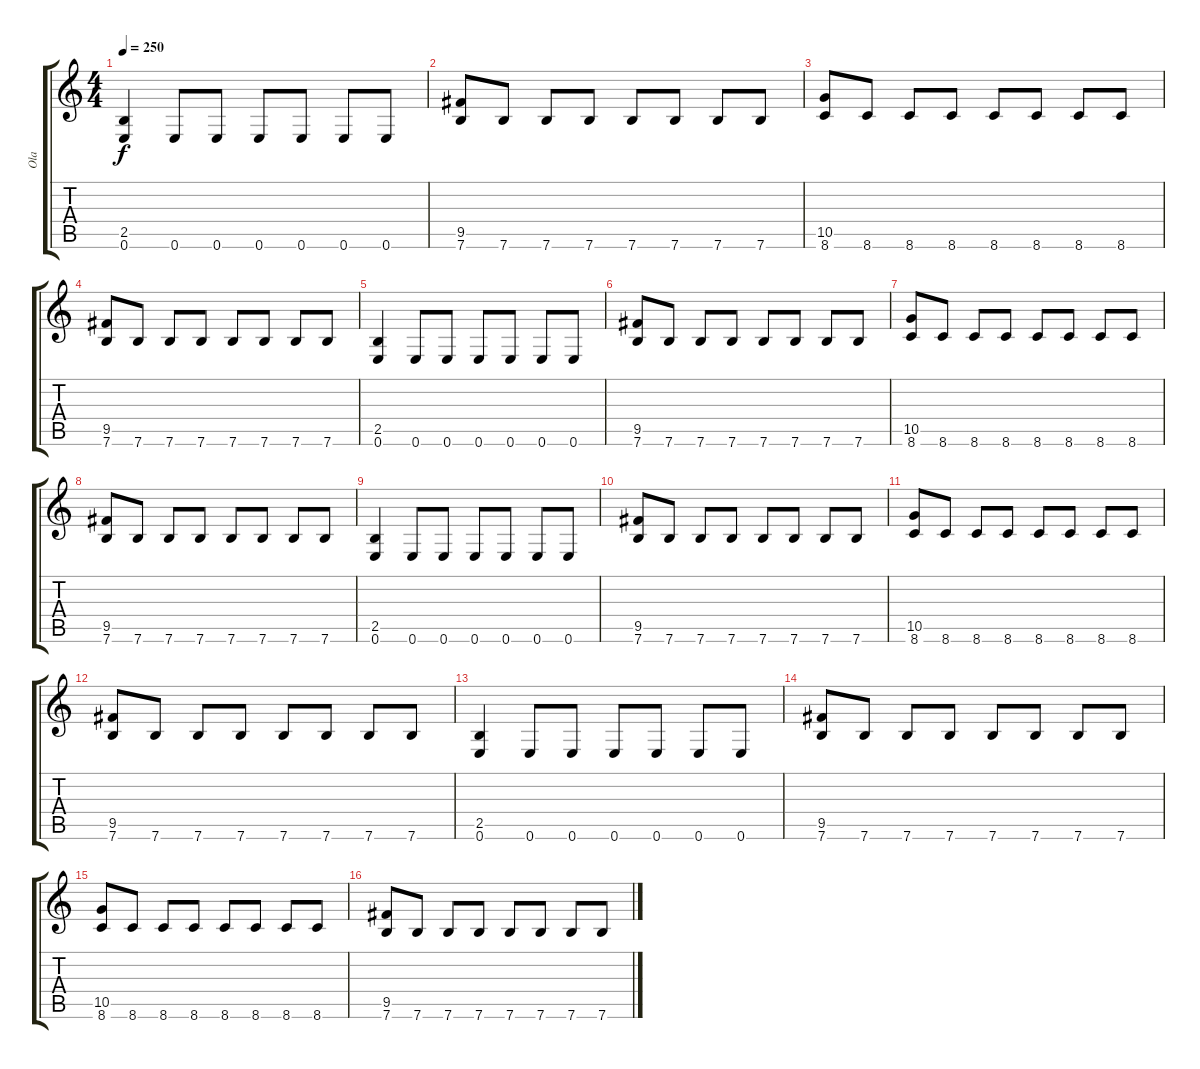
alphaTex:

\track ("Ola" "Ola") {instrument distortionguitar}
\staff {score tabs}
\tuning (E4 B3 G3 D3 A2 E2) {hide}
\ts (4 4)
\tempo 250
\clef g2
\ks c
(2.5 0.6).4{dy f} 0.6.8 0.6.8 0.6.8 0.6.8 0.6.8 0.6.8 |
(9.5 7.6).8 7.6.8 7.6.8 7.6.8 7.6.8 7.6.8 7.6.8 7.6.8 |
(10.5 8.6).8 8.6.8 8.6.8 8.6.8 8.6.8 8.6.8 8.6.8 8.6.8 |
(9.5 7.6).8 7.6.8 7.6.8 7.6.8 7.6.8 7.6.8 7.6.8 7.6.8 |
(2.5 0.6).4 0.6.8 0.6.8 0.6.8 0.6.8 0.6.8 0.6.8 |
(9.5 7.6).8 7.6.8 7.6.8 7.6.8 7.6.8 7.6.8 7.6.8 7.6.8 |
(10.5 8.6).8 8.6.8 8.6.8 8.6.8 8.6.8 8.6.8 8.6.8 8.6.8 |
(9.5 7.6).8 7.6.8 7.6.8 7.6.8 7.6.8 7.6.8 7.6.8 7.6.8 |
(2.5 0.6).4 0.6.8 0.6.8 0.6.8 0.6.8 0.6.8 0.6.8 |
(9.5 7.6).8 7.6.8 7.6.8 7.6.8 7.6.8 7.6.8 7.6.8 7.6.8 |
(10.5 8.6).8 8.6.8 8.6.8 8.6.8 8.6.8 8.6.8 8.6.8 8.6.8 |
(9.5 7.6).8 7.6.8 7.6.8 7.6.8 7.6.8 7.6.8 7.6.8 7.6.8 |
(2.5 0.6).4 0.6.8 0.6.8 0.6.8 0.6.8 0.6.8 0.6.8 |
(9.5 7.6).8 7.6.8 7.6.8 7.6.8 7.6.8 7.6.8 7.6.8 7.6.8 |
(10.5 8.6).8 8.6.8 8.6.8 8.6.8 8.6.8 8.6.8 8.6.8 8.6.8 |
(9.5 7.6).8 7.6.8 7.6.8 7.6.8 7.6.8 7.6.8 7.6.8 7.6.8
